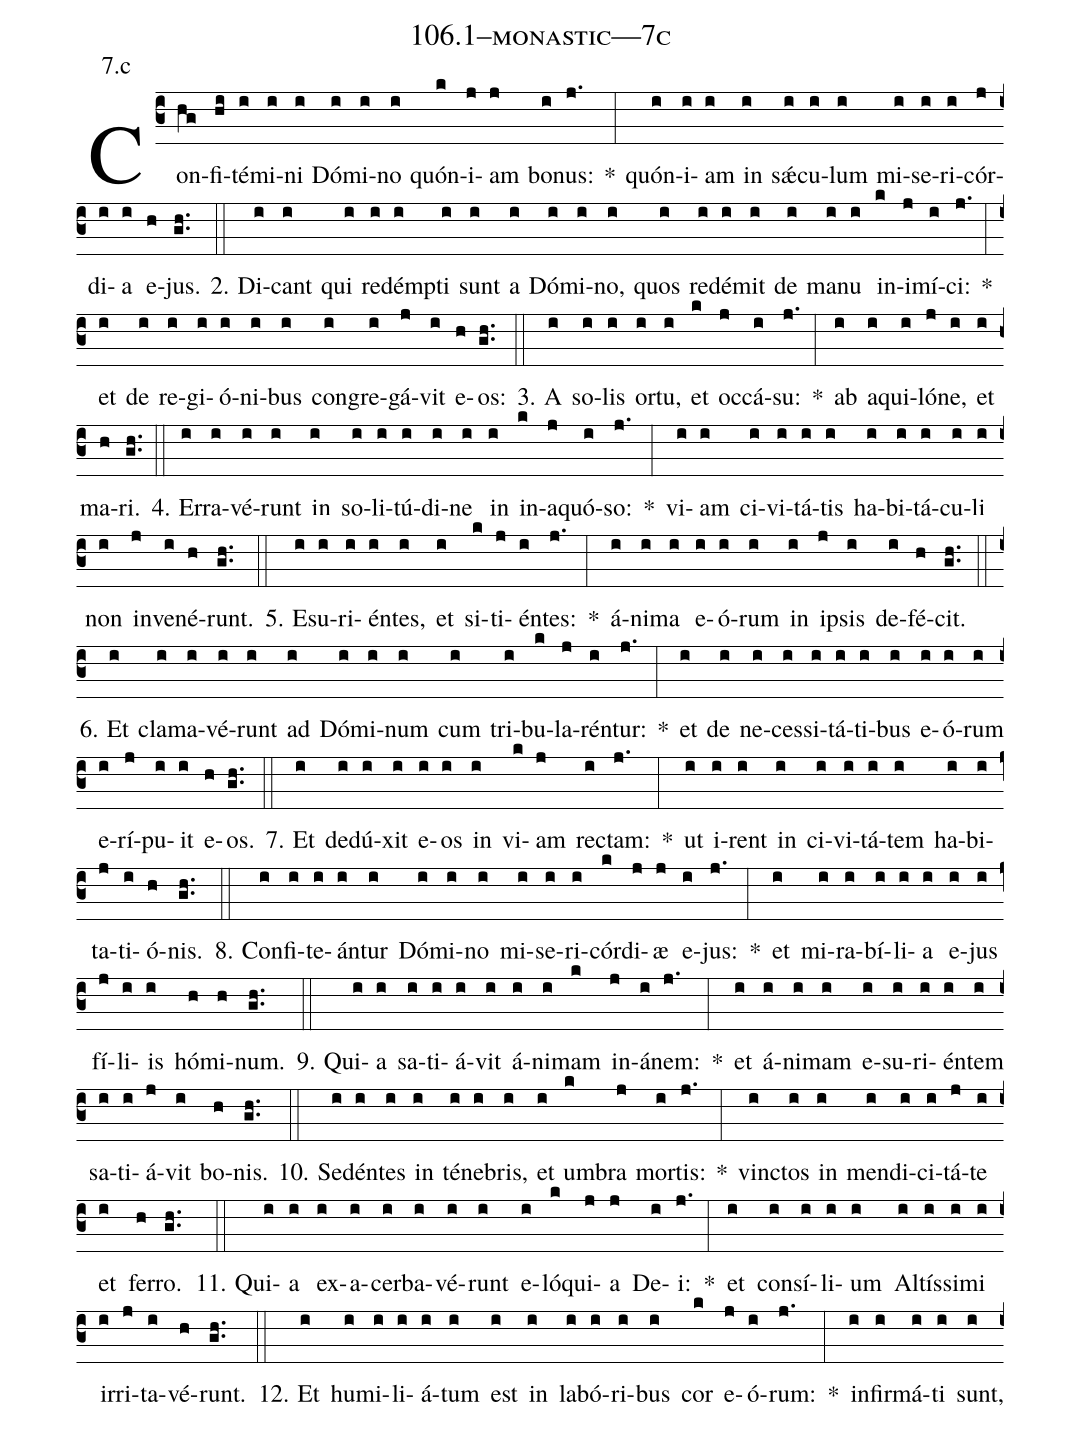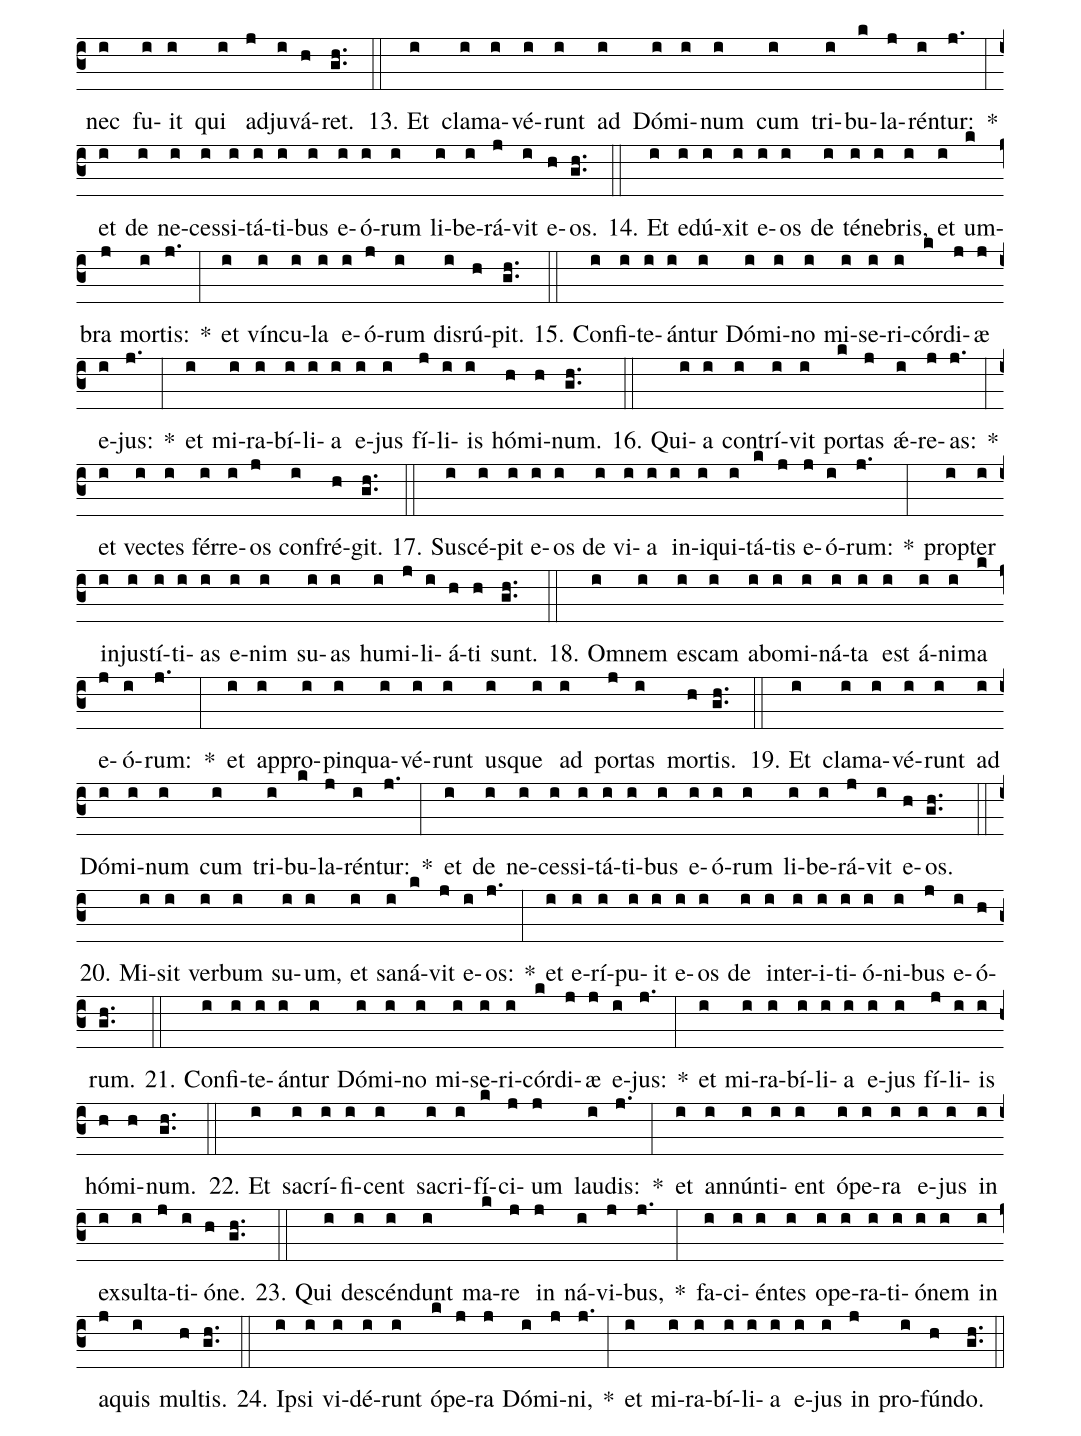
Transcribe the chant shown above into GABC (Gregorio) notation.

name: 106.1--monastic---7c;
annotation: 7.c;
%%
(c3)Con(hg)fi(hi)té(i)mi(i)ni(i) Dó(i)mi(i)no(i) quón(k)i(j)am(j) bo(i)nus:(j.) *(:) quón(i)i(i)am(i) in(i) sǽ(i)cu(i)lum(i) mi(i)se(i)ri(i)cór(j)di(i)a(i) e(h)jus.(gh..) (::)
2. Di(i)cant(i) qui(i) red(i)émp(i)ti(i) sunt(i) a(i) Dó(i)mi(i)no,(i) quos(i) red(i)é(i)mit(i) de(i) ma(i)nu(i) in(k)i(j)mí(i)ci:(j.) *(:) et(i) de(i) re(i)gi(i)ó(i)ni(i)bus(i) con(i)gre(i)gá(j)vit(i) e(h)os:(gh..) (::)
3. A(i) so(i)lis(i) or(i)tu,(i) et(k) oc(j)cá(i)su:(j.) *(:) ab(i) a(i)qui(i)ló(j)ne,(i) et(i) ma(h)ri.(gh..) (::)
4. Er(i)ra(i)vé(i)runt(i) in(i) so(i)li(i)tú(i)di(i)ne(i) in(i) in(k)a(j)quó(i)so:(j.) *(:) vi(i)am(i) ci(i)vi(i)tá(i)tis(i) ha(i)bi(i)tá(i)cu(i)li(i) non(i) in(j)ve(i)né(h)runt.(gh..) (::)
5. E(i)su(i)ri(i)én(i)tes,(i) et(i) si(k)ti(j)én(i)tes:(j.) *(:) á(i)ni(i)ma(i) e(i)ó(i)rum(i) in(i) ip(j)sis(i) de(i)fé(h)cit.(gh..) (::)
6. Et(i) cla(i)ma(i)vé(i)runt(i) ad(i) Dó(i)mi(i)num(i) cum(i) tri(i)bu(k)la(j)rén(i)tur:(j.) *(:) et(i) de(i) ne(i)ces(i)si(i)tá(i)ti(i)bus(i) e(i)ó(i)rum(i) e(i)rí(j)pu(i)it(i) e(h)os.(gh..) (::)
7. Et(i) de(i)dú(i)xit(i) e(i)os(i) in(i) vi(k)am(j) rec(i)tam:(j.) *(:) ut(i) i(i)rent(i) in(i) ci(i)vi(i)tá(i)tem(i) ha(i)bi(i)ta(j)ti(i)ó(h)nis.(gh..) (::)
8. Con(i)fi(i)te(i)án(i)tur(i) Dó(i)mi(i)no(i) mi(i)se(i)ri(i)cór(k)di(j)æ(j) e(i)jus:(j.) *(:) et(i) mi(i)ra(i)bí(i)li(i)a(i) e(i)jus(i) fí(j)li(i)is(i) hó(h)mi(h)num.(gh..) (::)
9. Qui(i)a(i) sa(i)ti(i)á(i)vit(i) á(i)ni(i)mam(k) in(j)á(i)nem:(j.) *(:) et(i) á(i)ni(i)mam(i) e(i)su(i)ri(i)én(i)tem(i) sa(i)ti(i)á(j)vit(i) bo(h)nis.(gh..) (::)
10. Se(i)dén(i)tes(i) in(i) té(i)ne(i)bris,(i) et(i) um(k)bra(j) mor(i)tis:(j.) *(:) vinc(i)tos(i) in(i) men(i)di(i)ci(i)tá(j)te(i) et(i) fer(h)ro.(gh..) (::)
11. Qui(i)a(i) ex(i)a(i)cer(i)ba(i)vé(i)runt(i) e(i)ló(k)qui(j)a(j) De(i)i:(j.) *(:) et(i) con(i)sí(i)li(i)um(i) Al(i)tís(i)si(i)mi(i) ir(i)ri(j)ta(i)vé(h)runt.(gh..) (::)
12. Et(i) hu(i)mi(i)li(i)á(i)tum(i) est(i) in(i) la(i)bó(i)ri(i)bus(i) cor(k) e(j)ó(i)rum:(j.) *(:) in(i)fir(i)má(i)ti(i) sunt,(i) nec(i) fu(i)it(i) qui(i) ad(j)ju(i)vá(h)ret.(gh..) (::)
13. Et(i) cla(i)ma(i)vé(i)runt(i) ad(i) Dó(i)mi(i)num(i) cum(i) tri(i)bu(k)la(j)rén(i)tur:(j.) *(:) et(i) de(i) ne(i)ces(i)si(i)tá(i)ti(i)bus(i) e(i)ó(i)rum(i) li(i)be(i)rá(j)vit(i) e(h)os.(gh..) (::)
14. Et(i) e(i)dú(i)xit(i) e(i)os(i) de(i) té(i)ne(i)bris,(i) et(i) um(k)bra(j) mor(i)tis:(j.) *(:) et(i) vín(i)cu(i)la(i) e(i)ó(j)rum(i) dis(i)rú(h)pit.(gh..) (::)
15. Con(i)fi(i)te(i)án(i)tur(i) Dó(i)mi(i)no(i) mi(i)se(i)ri(i)cór(k)di(j)æ(j) e(i)jus:(j.) *(:) et(i) mi(i)ra(i)bí(i)li(i)a(i) e(i)jus(i) fí(j)li(i)is(i) hó(h)mi(h)num.(gh..) (::)
16. Qui(i)a(i) con(i)trí(i)vit(i) por(k)tas(j) ǽ(i)re(j)as:(j.) *(:) et(i) vec(i)tes(i) fér(i)re(i)os(j) con(i)fré(h)git.(gh..) (::)
17. Su(i)scé(i)pit(i) e(i)os(i) de(i) vi(i)a(i) in(i)i(i)qui(i)tá(k)tis(j) e(j)ó(i)rum:(j.) *(:) prop(i)ter(i) in(i)jus(i)tí(i)ti(i)as(i) e(i)nim(i) su(i)as(i) hu(i)mi(j)li(i)á(h)ti(h) sunt.(gh..) (::)
18. Om(i)nem(i) es(i)cam(i) ab(i)o(i)mi(i)ná(i)ta(i) est(i) á(i)ni(i)ma(k) e(j)ó(i)rum:(j.) *(:) et(i) ap(i)pro(i)pin(i)qua(i)vé(i)runt(i) us(i)que(i) ad(i) por(j)tas(i) mor(h)tis.(gh..) (::)
19. Et(i) cla(i)ma(i)vé(i)runt(i) ad(i) Dó(i)mi(i)num(i) cum(i) tri(i)bu(k)la(j)rén(i)tur:(j.) *(:) et(i) de(i) ne(i)ces(i)si(i)tá(i)ti(i)bus(i) e(i)ó(i)rum(i) li(i)be(i)rá(j)vit(i) e(h)os.(gh..) (::)
20. Mi(i)sit(i) ver(i)bum(i) su(i)um,(i) et(i) sa(i)ná(k)vit(j) e(i)os:(j.) *(:) et(i) e(i)rí(i)pu(i)it(i) e(i)os(i) de(i) in(i)ter(i)i(i)ti(i)ó(i)ni(i)bus(j) e(i)ó(h)rum.(gh..) (::)
21. Con(i)fi(i)te(i)án(i)tur(i) Dó(i)mi(i)no(i) mi(i)se(i)ri(i)cór(k)di(j)æ(j) e(i)jus:(j.) *(:) et(i) mi(i)ra(i)bí(i)li(i)a(i) e(i)jus(i) fí(j)li(i)is(i) hó(h)mi(h)num.(gh..) (::)
22. Et(i) sa(i)crí(i)fi(i)cent(i) sa(i)cri(i)fí(k)ci(j)um(j) lau(i)dis:(j.) *(:) et(i) an(i)nún(i)ti(i)ent(i) ó(i)pe(i)ra(i) e(i)jus(i) in(i) ex(i)sul(i)ta(j)ti(i)ó(h)ne.(gh..) (::)
23. Qui(i) de(i)scén(i)dunt(i) ma(k)re(j) in(j) ná(i)vi(j)bus,(j.) *(:) fa(i)ci(i)én(i)tes(i) o(i)pe(i)ra(i)ti(i)ó(i)nem(i) in(i) a(j)quis(i) mul(h)tis.(gh..) (::)
24. Ip(i)si(i) vi(i)dé(i)runt(i) ó(k)pe(j)ra(j) Dó(i)mi(j)ni,(j.) *(:) et(i) mi(i)ra(i)bí(i)li(i)a(i) e(i)jus(i) in(j) pro(i)fún(h)do.(gh..) (::)
